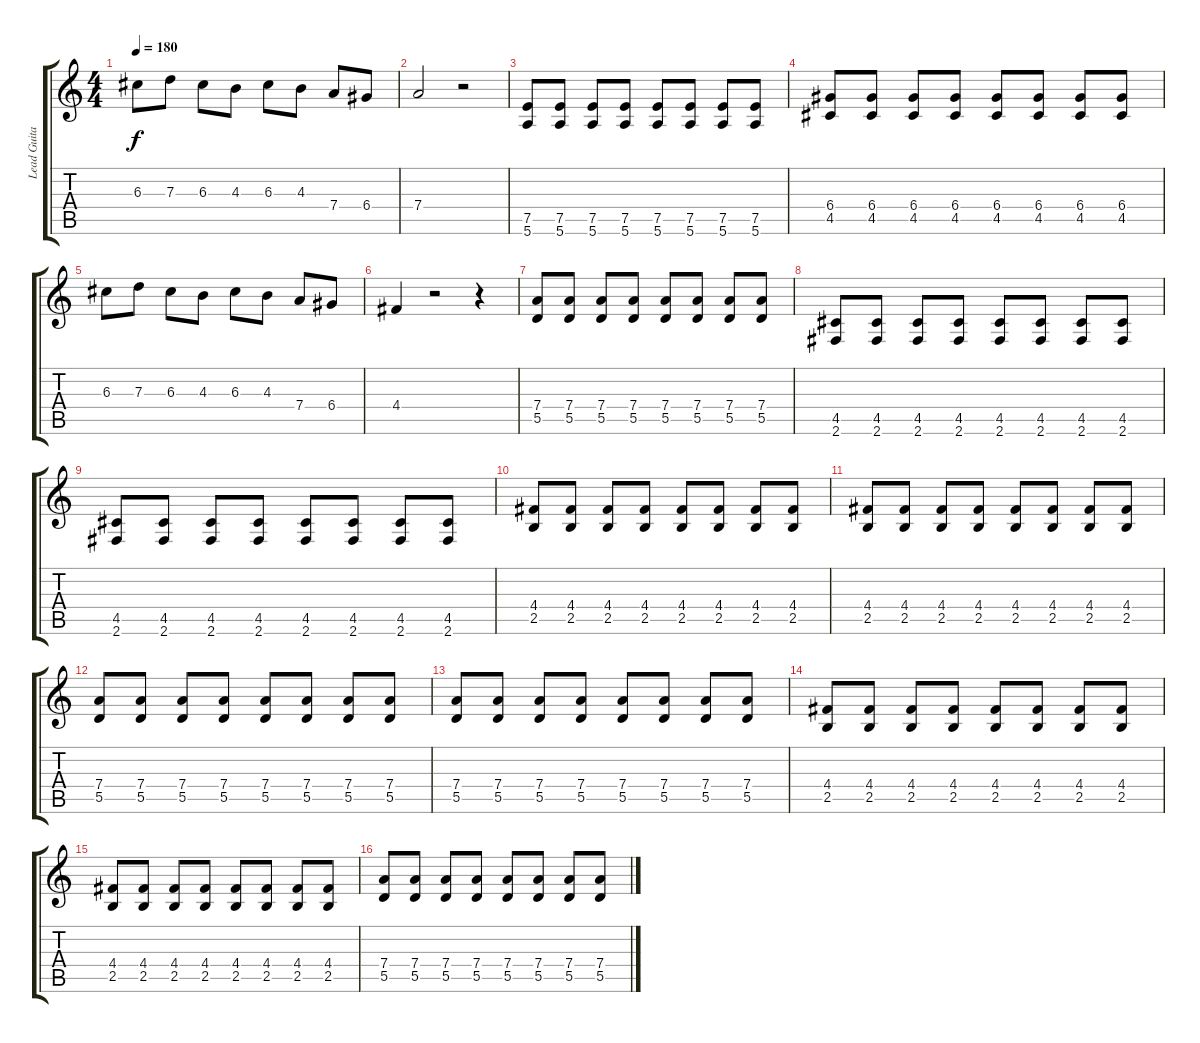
\track ("Lead Guitar" "Lead Guita") {instrument overdrivenguitar}
\staff {score tabs}
\tuning (E4 B3 G3 D3 A2 E2) {hide}
\ts (4 4)
\tempo 180
\clef g2
\ks c
6.3.8{dy f} 7.3.8 6.3.8 4.3.8 6.3.8 4.3.8 7.4.8 6.4.8 |
7.4.2 r.2 |
(7.5 5.6).8 (7.5 5.6).8 (7.5 5.6).8 (7.5 5.6).8 (7.5 5.6).8 (7.5 5.6).8 (7.5 5.6).8 (7.5 5.6).8 |
(6.4 4.5).8 (6.4 4.5).8 (6.4 4.5).8 (6.4 4.5).8 (6.4 4.5).8 (6.4 4.5).8 (6.4 4.5).8 (6.4 4.5).8 |
6.3.8 7.3.8 6.3.8 4.3.8 6.3.8 4.3.8 7.4.8 6.4.8 |
4.4.4 r.2 r.4 |
(7.4 5.5).8 (7.4 5.5).8 (7.4 5.5).8 (7.4 5.5).8 (7.4 5.5).8 (7.4 5.5).8 (7.4 5.5).8 (7.4 5.5).8 |
(4.5 2.6).8 (4.5 2.6).8 (4.5 2.6).8 (4.5 2.6).8 (4.5 2.6).8 (4.5 2.6).8 (4.5 2.6).8 (4.5 2.6).8 |
(4.5 2.6).8 (4.5 2.6).8 (4.5 2.6).8 (4.5 2.6).8 (4.5 2.6).8 (4.5 2.6).8 (4.5 2.6).8 (4.5 2.6).8 |
(4.4 2.5).8 (4.4 2.5).8 (4.4 2.5).8 (4.4 2.5).8 (4.4 2.5).8 (4.4 2.5).8 (4.4 2.5).8 (4.4 2.5).8 |
(4.4 2.5).8 (4.4 2.5).8 (4.4 2.5).8 (4.4 2.5).8 (4.4 2.5).8 (4.4 2.5).8 (4.4 2.5).8 (4.4 2.5).8 |
(7.4 5.5).8 (7.4 5.5).8 (7.4 5.5).8 (7.4 5.5).8 (7.4 5.5).8 (7.4 5.5).8 (7.4 5.5).8 (7.4 5.5).8 |
(7.4 5.5).8 (7.4 5.5).8 (7.4 5.5).8 (7.4 5.5).8 (7.4 5.5).8 (7.4 5.5).8 (7.4 5.5).8 (7.4 5.5).8 |
(4.4 2.5).8 (4.4 2.5).8 (4.4 2.5).8 (4.4 2.5).8 (4.4 2.5).8 (4.4 2.5).8 (4.4 2.5).8 (4.4 2.5).8 |
(4.4 2.5).8 (4.4 2.5).8 (4.4 2.5).8 (4.4 2.5).8 (4.4 2.5).8 (4.4 2.5).8 (4.4 2.5).8 (4.4 2.5).8 |
(7.4 5.5).8 (7.4 5.5).8 (7.4 5.5).8 (7.4 5.5).8 (7.4 5.5).8 (7.4 5.5).8 (7.4 5.5).8 (7.4 5.5).8
